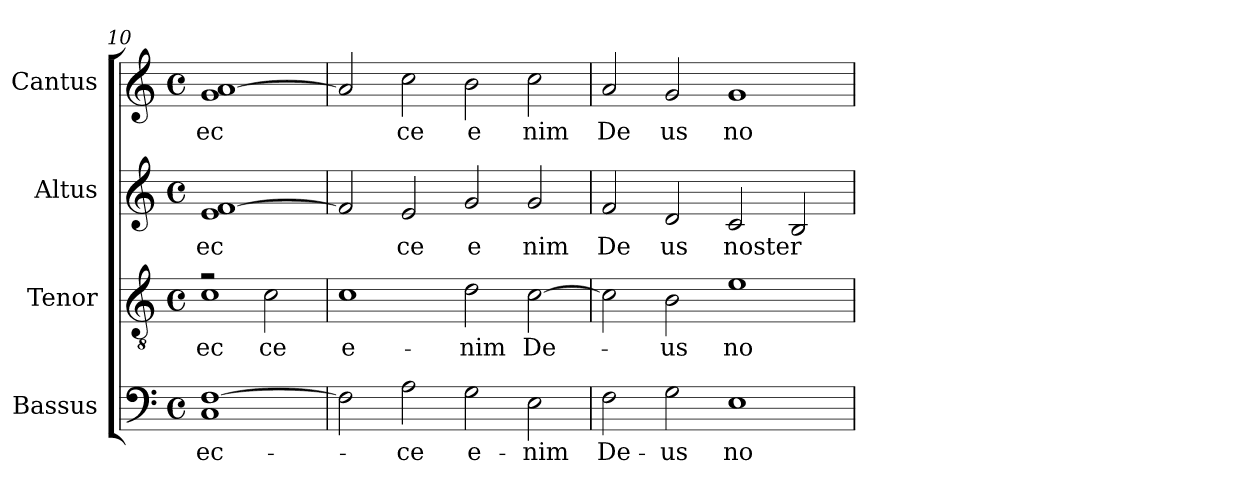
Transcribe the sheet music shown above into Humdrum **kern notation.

**kern	**text	**kern	**text	**kern	**text	**kern	**text
*part4	*part4	*part3	*part3	*part2	*part2	*part1	*part1
*staff4	*staff4	*staff3	*staff3	*staff2	*staff2	*staff1	*staff1
*I"Bassus	*	*I"Tenor	*	*I"Altus	*	*I"Cantus	*
*clefF4	*	*clefGv2	*	*clefG2	*	*clefG2	*
*M4/4	*	*M4/4	*	*M4/4	*	*M4/4	*
*met(c)	*	*met(c)	*	*met(c)	*	*met(c)	*
=10	=10	=10	=10	=10	=10	=10	=10
!	!LO:LY:b:cj	!	!LO:LY:b:cj	!	!LO:LY:b:cj	!	!LO:LY:b:cj
*	*	*^	*	*	*	*	*
1C [>1F	ec-	2r	1c	ec-	1e [<1f	ec	1g [<1a	ec
!	!	!	!	!LO:LY:b:cj	!	!	!	!
.	.	2c\	.	-ce	.	.	.	.
*	*	*v	*v	*	*	*	*	*
=11	=11	=11	=11	=11	=11	=11	=11
!	!	!	!LO:LY:b:cj	!	!	!	!
2F\]	.	1c	e-	2f/]	.	2a/]	.
!	!LO:LY:b:cj	!	!	!	!LO:LY:b:cj	!	!LO:LY:b:cj
2A\	-ce	.	.	2e/	ce	2cc\	ce
!	!LO:LY:b:cj	!	!LO:LY:b:cj	!	!LO:LY:b:cj	!	!LO:LY:b:cj
2G\	e-	2d\	-nim	2g/	e	2b\	e
!	!LO:LY:b:cj	!	!LO:LY:b	!	!LO:LY:b:cj	!	!LO:LY:b:cj
2E\	-nim	[>2c\	De-	2g/	nim	2cc\	nim
=12	=12	=12	=12	=12	=12	=12	=12
!	!LO:LY:b:cj	!	!	!	!LO:LY:b:cj	!	!LO:LY:b:cj
2F\	De-	2c\]	.	2f/	De	2a/	De
!	!LO:LY:b:cj	!	!LO:LY:b:cj	!	!LO:LY:b:cj	!	!LO:LY:b:cj
2G\	-us	2B\	-us	2d/	us	2g/	us
!	!LO:LY:b:cj	!	!LO:LY:b:cj	!	!LO:LY:b	!	!LO:LY:b:cj
1E	no-	1e	no-	2c/	noster	1g	no
.	.	.	.	2B/	.	.	.
=	=	=	=	=	=	=	=
*-	*-	*-	*-	*-	*-	*-	*-
